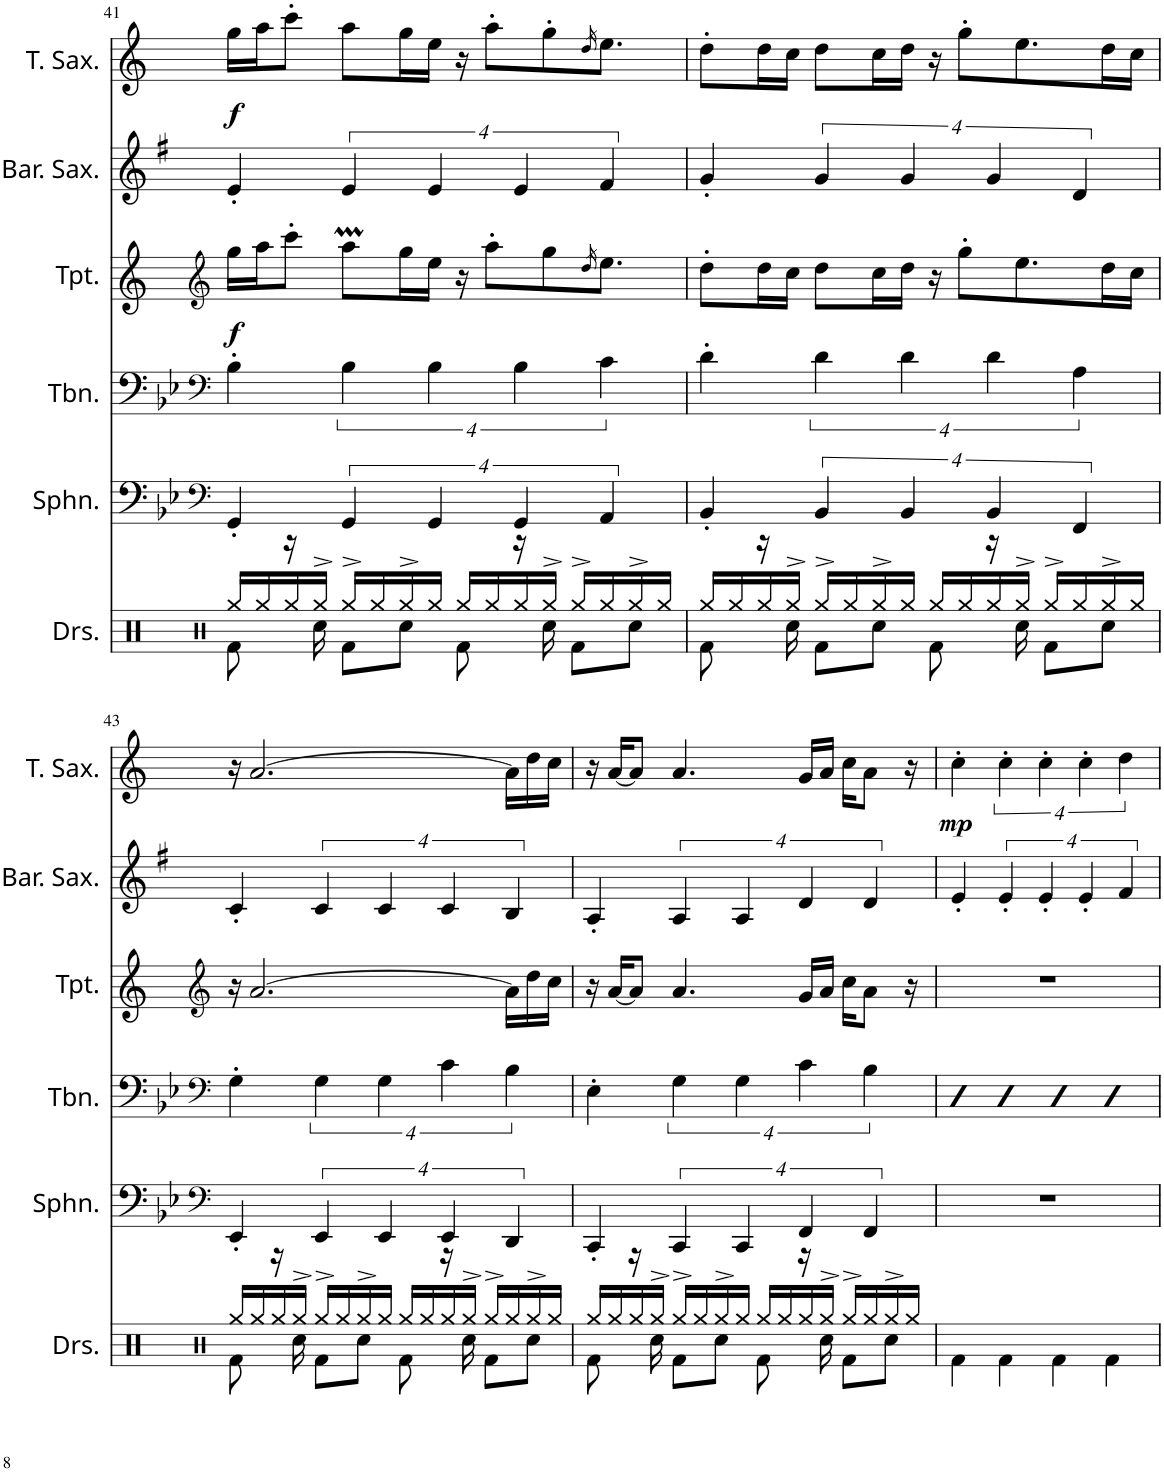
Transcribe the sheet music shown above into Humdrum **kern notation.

**kern	**kern	**kern	**kern	**dynam	**kern	**kern	**dynam
*part6	*part5	*part4	*part3	*part3	*part2	*part1	*part1
*staff6	*staff5	*staff4	*staff3	*staff3	*staff2	*staff1	*staff1
*I"Drumset	*I"Sousaphone	*I"Trombone	*I"Trumpet	*	*I"Baritone Saxophone	*I"Tenor Saxophone	*
*I'Drs.	*I'Sphn.	*I'Tbn.	*I'Tpt.	*	*I'Bar. Sax.	*I'T. Sax.	*
!!LO:PB:g=z
*clefX	*clefF4	*clefF4	*clefG2	*	*clefG2	*clefG2	*
*	*	*	*Trd1c2	*	*Trd12c21	*Trd8c14	*
*k[]	*k[b-e-]	*k[b-e-]	*k[]	*	*k[f#]	*k[]	*
*M4/4	*M4/4	*M4/4	*M4/4	*	*M4/4	*M4/4	*
=41	=41	=41	=41	=41	=41	=41	=41
*^	*	*	*	*	*	*	*
!	!	!	!	!	!LO:DY:b	!	!	!LO:DY:b
8Rf\	16Rgg/LL	4GG'/	4B-'\	16gg\LL	f	4e'/	16gg\LL	f
.	16Rgg/	.	.	16aa\J	.	.	16aa\J	.
16r	16Rgg/	.	.	8ccc'\J	.	.	8ccc'\J	.
16Rcc\	16Rgg^/JJ	.	.	.	.	.	.	.
8Rf\L	16Rgg^/LL	16%3GG/	16%3B-\	8aaM\L	.	16%3e/	8aa\L	.
.	16Rgg/	.	.	.	.	.	.	.
8Rcc\J	16Rgg^/	.	.	16gg\L	.	.	16gg\L	.
.	16Rgg/JJ	16%3GG/	16%3B-\	16ee\JJ	.	16%3e/	16ee\JJ	.
8Rf\	16Rgg/LL	.	.	16r	.	.	16r	.
.	16Rgg/	.	.	8aa'\L	.	.	8aa'\L	.
16r	16Rgg/	16%3GG/	16%3B-\	.	.	16%3e/	.	.
16Rcc\	16Rgg^/JJ	.	.	8gg\	.	.	8gg'\	.
8Rf\L	16Rgg^/LL	.	.	.	.	.	.	.
.	.	.	.	16qdd/	.	.	16qdd/	.
.	16Rgg/	16%3AA/	16%3c\	8.ee\J	.	16%3f#/	8.ee\J	.
8Rcc\J	16Rgg^/	.	.	.	.	.	.	.
.	16Rgg/JJ	.	.	.	.	.	.	.
=42	=42	=42	=42	=42	=42	=42	=42	=42
8Rf\	16Rgg/LL	4BB-'/	4d'\	8dd'\L	.	4g'/	8dd'\L	.
.	16Rgg/	.	.	.	.	.	.	.
16r	16Rgg/	.	.	16dd\L	.	.	16dd\L	.
16Rcc\	16Rgg^/JJ	.	.	16cc\JJ	.	.	16cc\JJ	.
8Rf\L	16Rgg^/LL	16%3BB-/	16%3d\	8dd\L	.	16%3g/	8dd\L	.
.	16Rgg/	.	.	.	.	.	.	.
8Rcc\J	16Rgg^/	.	.	16cc\L	.	.	16cc\L	.
.	16Rgg/JJ	16%3BB-/	16%3d\	16dd\JJ	.	16%3g/	16dd\JJ	.
8Rf\	16Rgg/LL	.	.	16r	.	.	16r	.
.	16Rgg/	.	.	8gg'\L	.	.	8gg'\L	.
16r	16Rgg/	16%3BB-/	16%3d\	.	.	16%3g/	.	.
16Rcc\	16Rgg^/JJ	.	.	8.ee\	.	.	8.ee\	.
8Rf\L	16Rgg^/LL	.	.	.	.	.	.	.
.	16Rgg/	16%3FF/	16%3A\	.	.	16%3d/	.	.
8Rcc\J	16Rgg^/	.	.	16dd\L	.	.	16dd\L	.
.	16Rgg/JJ	.	.	16cc\JJ	.	.	16cc\JJ	.
!!LO:LB:g=z
=43	=43	=43	=43	=43	=43	=43	=43	=43
*clefX	*	*clefF4	*clefF4	*clefG2	*	*	*	*
*	*	*k[b-e-]	*k[b-e-]	*	*	*k[f#]	*	*
8Rf\	16Rgg/LL	4EE-'/	4G'\	16r	.	4c'/	16r	.
.	16Rgg/	.	.	[2.a/	.	.	[2.a/	.
16r	16Rgg/	.	.	.	.	.	.	.
16Rcc\	16Rgg^/JJ	.	.	.	.	.	.	.
8Rf\L	16Rgg^/LL	16%3EE-/	16%3G\	.	.	16%3c/	.	.
.	16Rgg/	.	.	.	.	.	.	.
8Rcc\J	16Rgg^/	.	.	.	.	.	.	.
.	16Rgg/JJ	16%3EE-/	16%3G\	.	.	16%3c/	.	.
8Rf\	16Rgg/LL	.	.	.	.	.	.	.
.	16Rgg/	.	.	.	.	.	.	.
16r	16Rgg/	16%3EE-/	16%3c\	.	.	16%3c/	.	.
16Rcc\	16Rgg^/JJ	.	.	.	.	.	.	.
8Rf\L	16Rgg^/LL	.	.	.	.	.	.	.
.	16Rgg/	16%3DD/	16%3B-\	16a\LL]	.	16%3B/	16a\LL]	.
8Rcc\J	16Rgg^/	.	.	16dd\	.	.	16dd\	.
.	16Rgg/JJ	.	.	16cc\JJ	.	.	16cc\JJ	.
=44	=44	=44	=44	=44	=44	=44	=44	=44
8Rf\	16Rgg/LL	4CC'/	4E-'\	16r	.	4A'/	16r	.
.	16Rgg/	.	.	[16a/KL	.	.	[16a/KL	.
16r	16Rgg/	.	.	8a/J]	.	.	8a/J]	.
16Rcc\	16Rgg^/JJ	.	.	.	.	.	.	.
8Rf\L	16Rgg^/LL	16%3CC/	16%3G\	4.a/	.	16%3A/	4.a/	.
.	16Rgg/	.	.	.	.	.	.	.
8Rcc\J	16Rgg^/	.	.	.	.	.	.	.
.	16Rgg/JJ	16%3CC/	16%3G\	.	.	16%3A/	.	.
8Rf\	16Rgg/LL	.	.	.	.	.	.	.
.	16Rgg/	.	.	.	.	.	.	.
16r	16Rgg/	16%3FF/	16%3c\	16g/LL	.	16%3d/	16g/LL	.
16Rcc\	16Rgg^/JJ	.	.	16a/JJ	.	.	16a/JJ	.
8Rf\L	16Rgg^/LL	.	.	16cc\KL	.	.	16cc\KL	.
.	16Rgg/	16%3FF/	16%3B-\	8a\J	.	16%3d/	8a\J	.
8Rcc\J	16Rgg^/	.	.	.	.	.	.	.
.	16Rgg/JJ	.	.	16r	.	.	16r	.
=45	=45	=45	=45	=45	=45	=45	=45	=45
!	!	!	!	!	!	!	!	!LO:DY:b
*v	*v	*	*	*	*	*	*	*
4Rf\	1r	4D	1r	.	4e'/	4cc'\	mp
4Rf\	.	4D	.	.	16%3e'/	16%3cc'\	.
.	.	.	.	.	16%3e'/	16%3cc'\	.
4Rf\	.	4D	.	.	.	.	.
.	.	.	.	.	16%3e'/	16%3cc'\	.
4Rf\	.	4D	.	.	.	.	.
.	.	.	.	.	16%3f#/	16%3dd\	.
=	=	=	=	=	=	=	=
*-	*-	*-	*-	*-	*-	*-	*-
